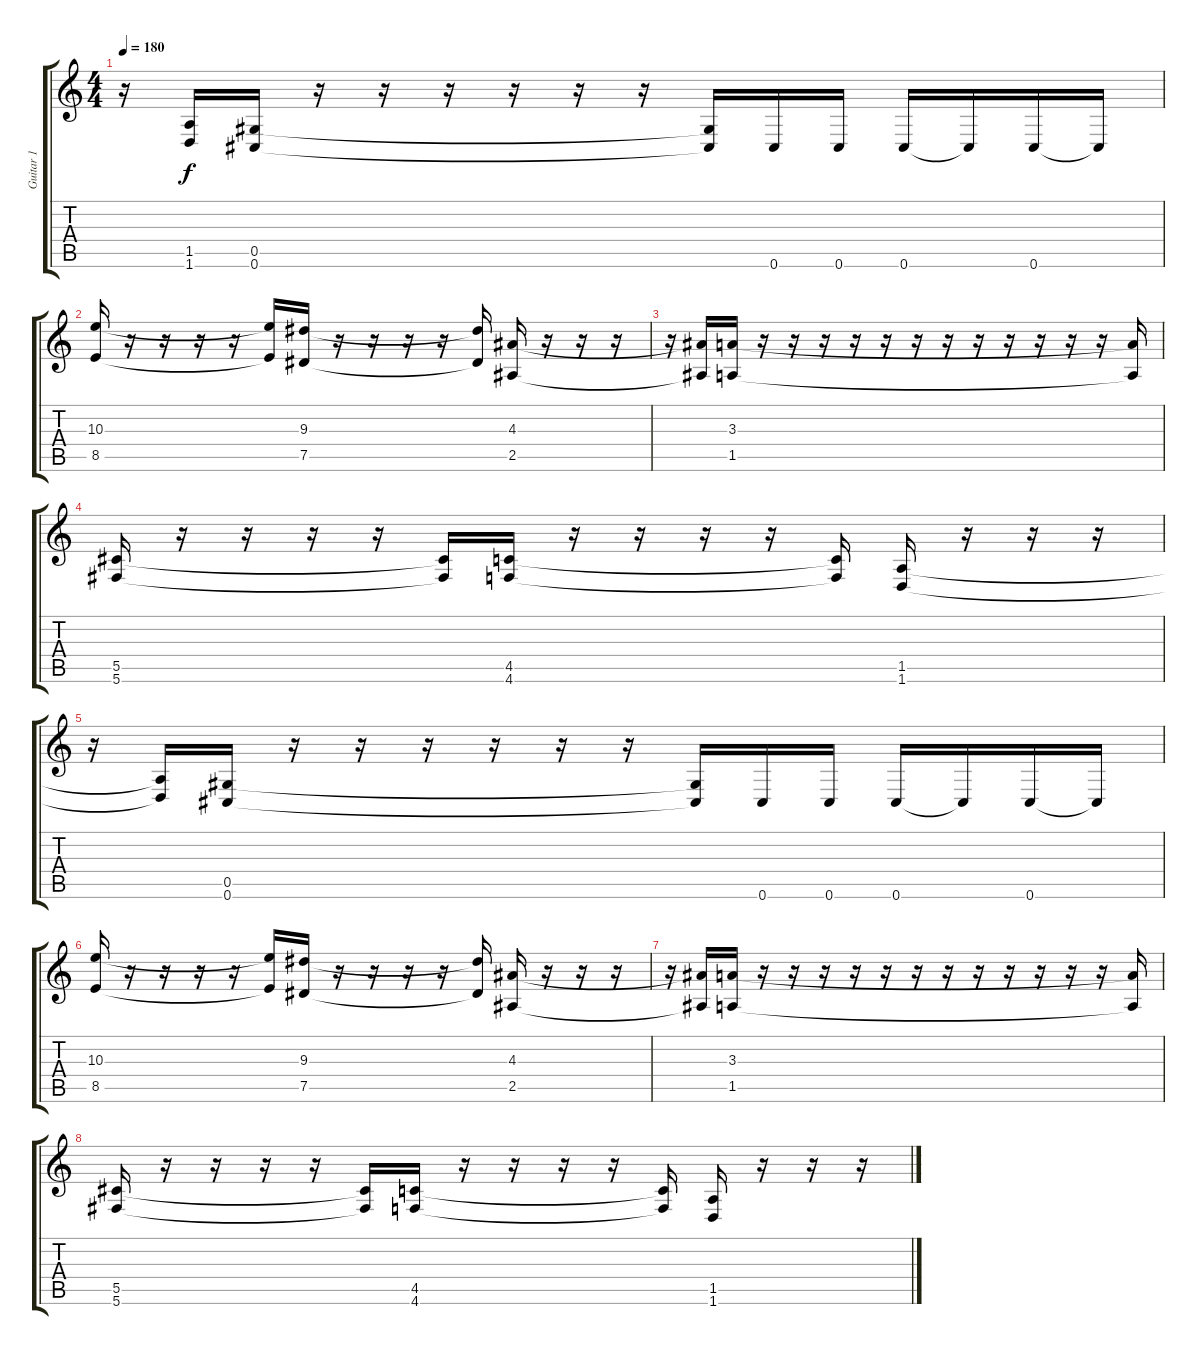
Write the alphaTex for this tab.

\track ("Guitar 1" "Guitar 1") {instrument distortionguitar}
\staff {score tabs}
\tuning (Eb4 Bb3 Gb3 Db3 Ab2 Db2) {hide}
\ts (4 4)
\tempo 180
\clef g2
\ks c
r.16{dy f} (1.5{t} 1.6{t}).16 (0.5 0.6).16 r.16 r.16 r.16 r.16 r.16 r.16 (0.5{t} 0.6{t}).16 0.6.16 0.6.16 0.6.16 0.6{t}.16 0.6.16 0.6{t}.16 |
(10.3 8.5).16 r.16 r.16 r.16 r.16 (10.3{t} 8.5{t}).16 (9.3 7.5).16 r.16 r.16 r.16 r.16 (9.3{t} 7.5{t}).16 (4.3 2.5).16 r.16 r.16 r.16 |
r.16 (4.3{t} 2.5{t}).16 (3.3 1.5).16 r.16 r.16 r.16 r.16 r.16 r.16 r.16 r.16 r.16 r.16 r.16 r.16 (3.3{t} 1.5{t}).16 |
(5.5 5.6).16 r.16 r.16 r.16 r.16 (5.5{t} 5.6{t}).16 (4.5 4.6).16 r.16 r.16 r.16 r.16 (4.5{t} 4.6{t}).16 (1.5 1.6).16 r.16 r.16 r.16 |
r.16 (1.5{t} 1.6{t}).16 (0.5 0.6).16 r.16 r.16 r.16 r.16 r.16 r.16 (0.5{t} 0.6{t}).16 0.6.16 0.6.16 0.6.16 0.6{t}.16 0.6.16 0.6{t}.16 |
(10.3 8.5).16 r.16 r.16 r.16 r.16 (10.3{t} 8.5{t}).16 (9.3 7.5).16 r.16 r.16 r.16 r.16 (9.3{t} 7.5{t}).16 (4.3 2.5).16 r.16 r.16 r.16 |
r.16 (4.3{t} 2.5{t}).16 (3.3 1.5).16 r.16 r.16 r.16 r.16 r.16 r.16 r.16 r.16 r.16 r.16 r.16 r.16 (3.3{t} 1.5{t}).16 |
(5.5 5.6).16 r.16 r.16 r.16 r.16 (5.5{t} 5.6{t}).16 (4.5 4.6).16 r.16 r.16 r.16 r.16 (4.5{t} 4.6{t}).16 (1.5 1.6).16 r.16 r.16 r.16
